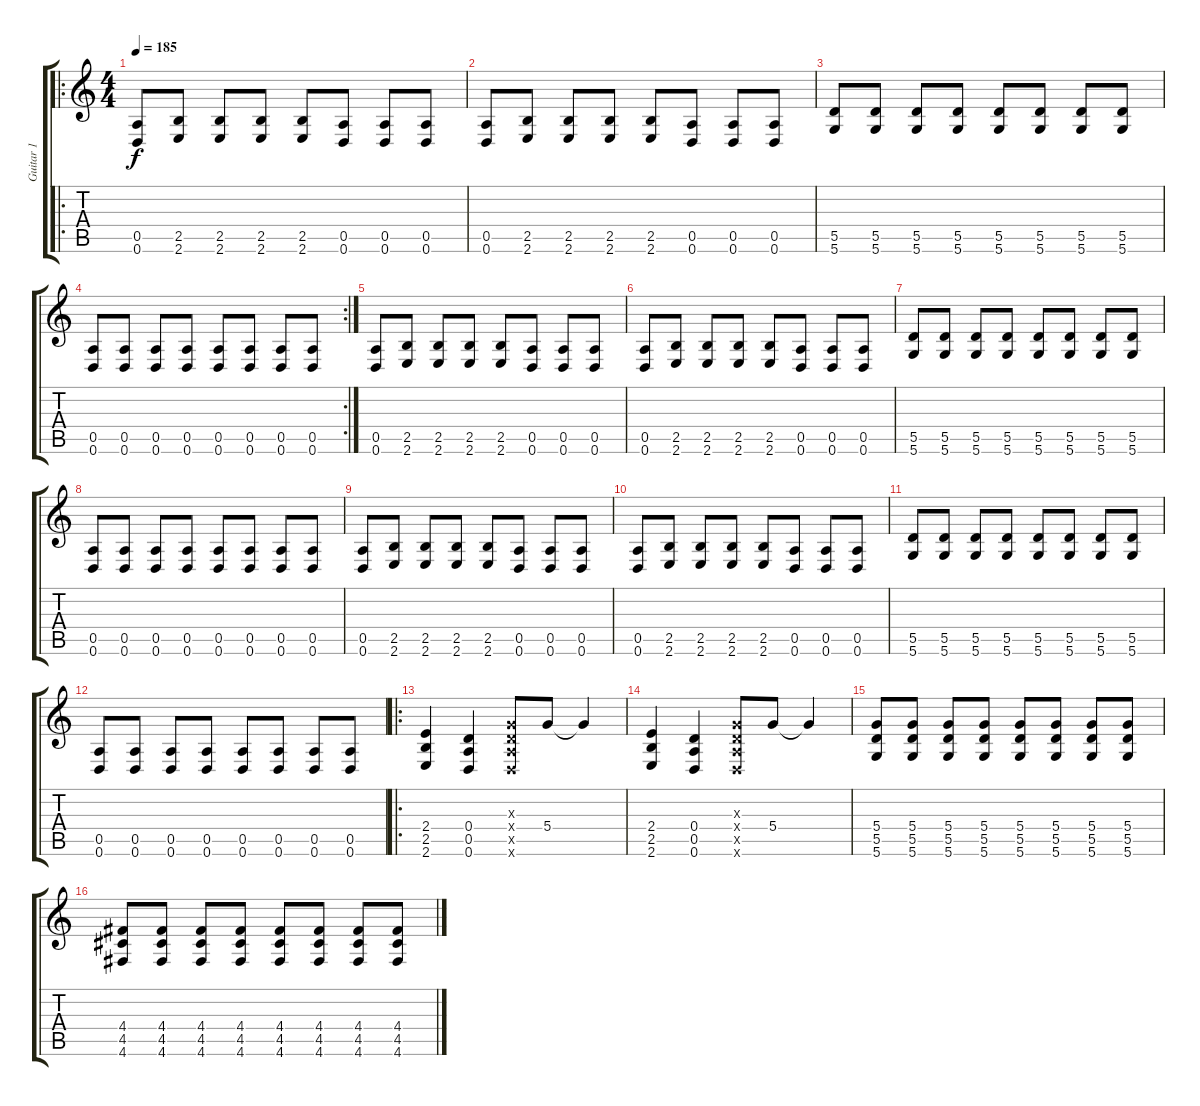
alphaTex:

\track ("Guitar 1" "Guitar 1") {instrument distortionguitar}
\staff {score tabs}
\tuning (E4 B3 G3 D3 A2 D2) {hide}
\ro
\ts (4 4)
\tempo 185
\clef g2
\ks c
(0.5 0.6).8{dy f instrument distortionguitar} (2.5 2.6).8 (2.5 2.6).8{instrument electricguitarmuted} (2.5 2.6).8 (2.5 2.6).8{instrument distortionguitar} (0.5 0.6).8 (0.5 0.6).8{instrument electricguitarmuted} (0.5 0.6).8 |
(0.5 0.6).8{instrument distortionguitar} (2.5 2.6).8 (2.5 2.6).8{instrument electricguitarmuted} (2.5 2.6).8 (2.5 2.6).8{instrument distortionguitar} (0.5 0.6).8 (0.5 0.6).8{instrument electricguitarmuted} (0.5 0.6).8 |
(5.5 5.6).8 (5.5 5.6).8 (5.5 5.6).8 (5.5 5.6).8 (5.5 5.6).8 (5.5 5.6).8 (5.5 5.6).8 (5.5 5.6).8 |
\rc 2
(0.5 0.6).8 (0.5 0.6).8 (0.5 0.6).8 (0.5 0.6).8 (0.5 0.6).8 (0.5 0.6).8 (0.5 0.6).8 (0.5 0.6).8 |
(0.5 0.6).8{instrument distortionguitar} (2.5 2.6).8 (2.5 2.6).8{instrument electricguitarmuted} (2.5 2.6).8 (2.5 2.6).8{instrument distortionguitar} (0.5 0.6).8 (0.5 0.6).8{instrument electricguitarmuted} (0.5 0.6).8 |
(0.5 0.6).8{instrument distortionguitar} (2.5 2.6).8 (2.5 2.6).8{instrument electricguitarmuted} (2.5 2.6).8 (2.5 2.6).8{instrument distortionguitar} (0.5 0.6).8 (0.5 0.6).8{instrument electricguitarmuted} (0.5 0.6).8 |
(5.5 5.6).8{instrument distortionguitar} (5.5 5.6).8{instrument electricguitarmuted} (5.5 5.6).8 (5.5 5.6).8 (5.5 5.6).8{instrument distortionguitar} (5.5 5.6).8{instrument electricguitarmuted} (5.5 5.6).8 (5.5 5.6).8 |
(0.5 0.6).8{instrument distortionguitar} (0.5 0.6).8{instrument electricguitarmuted} (0.5 0.6).8 (0.5 0.6).8 (0.5 0.6).8{instrument distortionguitar} (0.5 0.6).8{instrument electricguitarmuted} (0.5 0.6).8 (0.5 0.6).8 |
(0.5 0.6).8{instrument distortionguitar} (2.5 2.6).8 (2.5 2.6).8{instrument electricguitarmuted} (2.5 2.6).8 (2.5 2.6).8{instrument distortionguitar} (0.5 0.6).8 (0.5 0.6).8{instrument electricguitarmuted} (0.5 0.6).8 |
(0.5 0.6).8{instrument distortionguitar} (2.5 2.6).8 (2.5 2.6).8{instrument electricguitarmuted} (2.5 2.6).8 (2.5 2.6).8{instrument distortionguitar} (0.5 0.6).8 (0.5 0.6).8{instrument electricguitarmuted} (0.5 0.6).8 |
(5.5 5.6).8 (5.5 5.6).8 (5.5 5.6).8 (5.5 5.6).8 (5.5 5.6).8{instrument distortionguitar} (5.5 5.6).8 (5.5 5.6).8 (5.5 5.6).8 |
(0.5 0.6).8 (0.5 0.6).8 (0.5 0.6).8 (0.5 0.6).8 (0.5 0.6).8 (0.5 0.6).8 (0.5 0.6).8 (0.5 0.6).8 |
\ro
(2.4 2.5 2.6).4 (0.4 0.5 0.6).4 (0.3{x} 0.4{x} 0.5{x} 0.6{x}).8 5.4.8 5.4{t}.4 |
(2.4 2.5 2.6).4 (0.4 0.5 0.6).4 (0.3{x} 0.4{x} 0.5{x} 0.6{x}).8 5.4.8 5.4{t}.4 |
(5.4 5.5 5.6).8 (5.4 5.5 5.6).8 (5.4 5.5 5.6).8 (5.4 5.5 5.6).8 (5.4 5.5 5.6).8 (5.4 5.5 5.6).8 (5.4 5.5 5.6).8 (5.4 5.5 5.6).8 |
(4.4 4.5 4.6).8 (4.4 4.5 4.6).8 (4.4 4.5 4.6).8 (4.4 4.5 4.6).8 (4.4 4.5 4.6).8 (4.4 4.5 4.6).8 (4.4 4.5 4.6).8 (4.4 4.5 4.6).8
